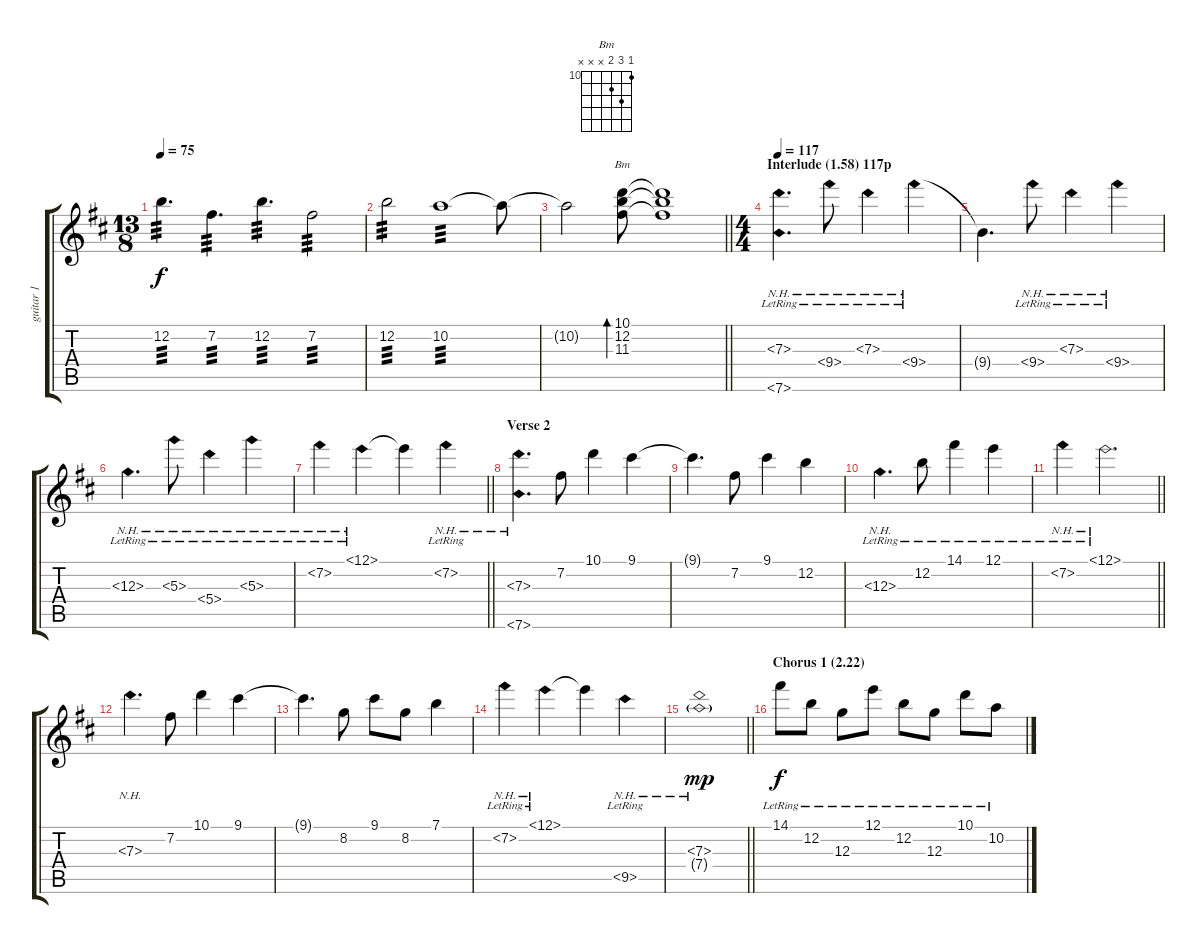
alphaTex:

\track ("guitar 1" "guitar 1") {instrument electricguitarjazz}
\staff {score tabs}
\tuning (E4 B3 G3 D3 A2 E2) {hide}
\chord ("Bm" 10 12 11 x x x) {firstfret 10}
\ts (13 8)
\tempo 75
\clef g2
\ks d
12.2.4{d tp 3 dy f} 7.2.4{d tp 3} 12.2.4{d tp 3} 7.2.2{tp 3} |
12.2.2{tp 3} 10.2.1{tp 3} 10.2{t}.8 |
\barLineRight lightlight
10.2{t}.2 (10.1 12.2 11.3).8{bd 120 ch "Bm"} (10.1{t} 12.2{t} 11.3{t}).1 |
\ts (4 4)
\section ("" "Interlude (1.58) 117p")
\tempo 117
(7.3{nh lr} 7.6{nh lr}).4{d} 9.4{nh lr}.8 7.3{nh lr}.4 9.4{nh lr}.4 |
9.4{t}.4{d} 9.4{nh lr}.8 7.3{nh lr}.4 9.4{nh lr}.4 |
12.3{nh lr}.4{d} 5.3{nh lr}.8 5.4{nh lr}.4 5.3{nh lr}.4 |
\barLineRight lightlight
7.2{nh lr}.4 12.1{nh lr}.4 12.1{t}.4 7.2{nh lr}.4 |
\section ("" "Verse 2")
(7.3{nh} 7.6{nh}).4{d} 7.2.8 10.1.4 9.1.4 |
9.1{t}.4{d} 7.2.8 9.1.4 12.2.4 |
12.3{nh lr}.4{d} 12.2{lr}.8 14.1{lr}.4 12.1{lr}.4 |
\barLineRight lightlight
7.2{nh lr}.4 12.1{nh lr}.2{d} |
7.3{nh}.4{d} 7.2.8 10.1.4 9.1.4 |
9.1{t}.4{d} 8.2.8 9.1.8 8.2.8 7.1.4 |
7.2{nh lr}.4 12.1{nh lr}.4 12.1{t}.4 9.5{nh lr}.4 |
\barLineRight lightlight
(7.3{nh} 7.4{nh g}).1{dy mp} |
\section ("" "Chorus 1 (2.22)")
14.1{lr}.8{dy f} 12.2{lr}.8 12.3{lr}.8 12.1{lr}.8 12.2{lr}.8 12.3{lr}.8 10.1{lr}.8 10.2{lr}.8
